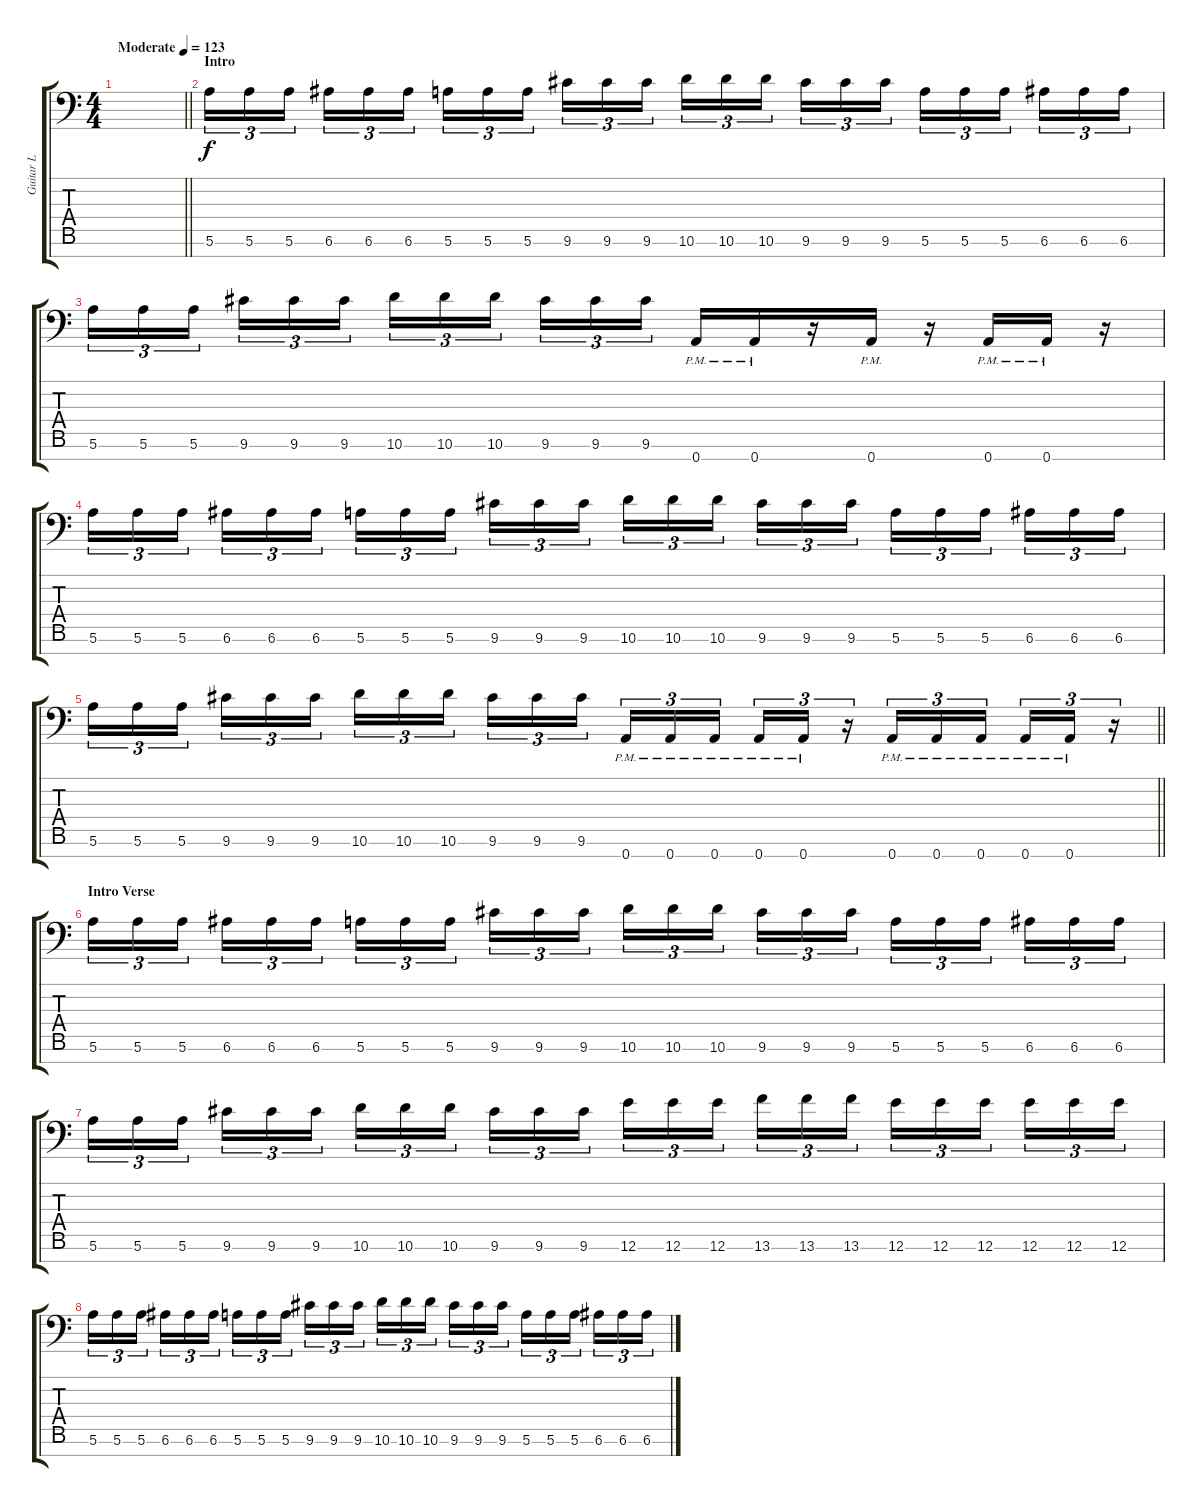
\track ("Guitar L" "Guitar L") {instrument distortionguitar}
\staff {score tabs}
\tuning (E4 B3 G3 D3 A2 E2 A1) {hide}
\ts (4 4)
\tempo (123 "Moderate")
\clef f4
\barLineRight lightlight
\ks c
|
\section ("" "Intro")
5.6.16{tu (3 2)} 5.6.16{tu (3 2)} 5.6.16{tu (3 2) beam splitsecondary} 6.6.16{tu (3 2)} 6.6.16{tu (3 2)} 6.6.16{tu (3 2)} 5.6.16{tu (3 2)} 5.6.16{tu (3 2)} 5.6.16{tu (3 2) beam splitsecondary} 9.6.16{tu (3 2)} 9.6.16{tu (3 2)} 9.6.16{tu (3 2)} 10.6.16{tu (3 2)} 10.6.16{tu (3 2)} 10.6.16{tu (3 2) beam splitsecondary} 9.6.16{tu (3 2)} 9.6.16{tu (3 2)} 9.6.16{tu (3 2)} 5.6.16{tu (3 2)} 5.6.16{tu (3 2)} 5.6.16{tu (3 2) beam splitsecondary} 6.6.16{tu (3 2)} 6.6.16{tu (3 2)} 6.6.16{tu (3 2)} |
5.6.16{tu (3 2)} 5.6.16{tu (3 2)} 5.6.16{tu (3 2) beam splitsecondary} 9.6.16{tu (3 2)} 9.6.16{tu (3 2)} 9.6.16{tu (3 2)} 10.6.16{tu (3 2)} 10.6.16{tu (3 2)} 10.6.16{tu (3 2) beam splitsecondary} 9.6.16{tu (3 2)} 9.6.16{tu (3 2)} 9.6.16{tu (3 2)} 0.7{pm}.16 0.7{pm}.16 r.16 0.7{pm}.16 r.16 0.7{pm}.16 0.7{pm}.16 r.16 |
5.6.16{tu (3 2)} 5.6.16{tu (3 2)} 5.6.16{tu (3 2) beam splitsecondary} 6.6.16{tu (3 2)} 6.6.16{tu (3 2)} 6.6.16{tu (3 2)} 5.6.16{tu (3 2)} 5.6.16{tu (3 2)} 5.6.16{tu (3 2) beam splitsecondary} 9.6.16{tu (3 2)} 9.6.16{tu (3 2)} 9.6.16{tu (3 2)} 10.6.16{tu (3 2)} 10.6.16{tu (3 2)} 10.6.16{tu (3 2) beam splitsecondary} 9.6.16{tu (3 2)} 9.6.16{tu (3 2)} 9.6.16{tu (3 2)} 5.6.16{tu (3 2)} 5.6.16{tu (3 2)} 5.6.16{tu (3 2) beam splitsecondary} 6.6.16{tu (3 2)} 6.6.16{tu (3 2)} 6.6.16{tu (3 2)} |
\barLineRight lightlight
5.6.16{tu (3 2)} 5.6.16{tu (3 2)} 5.6.16{tu (3 2) beam splitsecondary} 9.6.16{tu (3 2)} 9.6.16{tu (3 2)} 9.6.16{tu (3 2)} 10.6.16{tu (3 2)} 10.6.16{tu (3 2)} 10.6.16{tu (3 2) beam splitsecondary} 9.6.16{tu (3 2)} 9.6.16{tu (3 2)} 9.6.16{tu (3 2)} 0.7{pm}.16{tu (3 2)} 0.7{pm}.16{tu (3 2)} 0.7{pm}.16{tu (3 2) beam splitsecondary} 0.7{pm}.16{tu (3 2)} 0.7{pm}.16{tu (3 2)} r.16{tu (3 2)} 0.7{pm}.16{tu (3 2)} 0.7{pm}.16{tu (3 2)} 0.7{pm}.16{tu (3 2) beam splitsecondary} 0.7{pm}.16{tu (3 2)} 0.7{pm}.16{tu (3 2)} r.16{tu (3 2)} |
\section ("" "Intro Verse")
5.6.16{tu (3 2)} 5.6.16{tu (3 2)} 5.6.16{tu (3 2) beam splitsecondary} 6.6.16{tu (3 2)} 6.6.16{tu (3 2)} 6.6.16{tu (3 2)} 5.6.16{tu (3 2)} 5.6.16{tu (3 2)} 5.6.16{tu (3 2) beam splitsecondary} 9.6.16{tu (3 2)} 9.6.16{tu (3 2)} 9.6.16{tu (3 2)} 10.6.16{tu (3 2)} 10.6.16{tu (3 2)} 10.6.16{tu (3 2) beam splitsecondary} 9.6.16{tu (3 2)} 9.6.16{tu (3 2)} 9.6.16{tu (3 2)} 5.6.16{tu (3 2)} 5.6.16{tu (3 2)} 5.6.16{tu (3 2) beam splitsecondary} 6.6.16{tu (3 2)} 6.6.16{tu (3 2)} 6.6.16{tu (3 2)} |
5.6.16{tu (3 2)} 5.6.16{tu (3 2)} 5.6.16{tu (3 2) beam splitsecondary} 9.6.16{tu (3 2)} 9.6.16{tu (3 2)} 9.6.16{tu (3 2)} 10.6.16{tu (3 2)} 10.6.16{tu (3 2)} 10.6.16{tu (3 2) beam splitsecondary} 9.6.16{tu (3 2)} 9.6.16{tu (3 2)} 9.6.16{tu (3 2)} 12.6.16{tu (3 2)} 12.6.16{tu (3 2)} 12.6.16{tu (3 2) beam splitsecondary} 13.6.16{tu (3 2)} 13.6.16{tu (3 2)} 13.6.16{tu (3 2)} 12.6.16{tu (3 2)} 12.6.16{tu (3 2)} 12.6.16{tu (3 2) beam splitsecondary} 12.6.16{tu (3 2)} 12.6.16{tu (3 2)} 12.6.16{tu (3 2)} |
5.6.16{tu (3 2)} 5.6.16{tu (3 2)} 5.6.16{tu (3 2) beam splitsecondary} 6.6.16{tu (3 2)} 6.6.16{tu (3 2)} 6.6.16{tu (3 2)} 5.6.16{tu (3 2)} 5.6.16{tu (3 2)} 5.6.16{tu (3 2) beam splitsecondary} 9.6.16{tu (3 2)} 9.6.16{tu (3 2)} 9.6.16{tu (3 2)} 10.6.16{tu (3 2)} 10.6.16{tu (3 2)} 10.6.16{tu (3 2) beam splitsecondary} 9.6.16{tu (3 2)} 9.6.16{tu (3 2)} 9.6.16{tu (3 2)} 5.6.16{tu (3 2)} 5.6.16{tu (3 2)} 5.6.16{tu (3 2) beam splitsecondary} 6.6.16{tu (3 2)} 6.6.16{tu (3 2)} 6.6.16{tu (3 2)}
